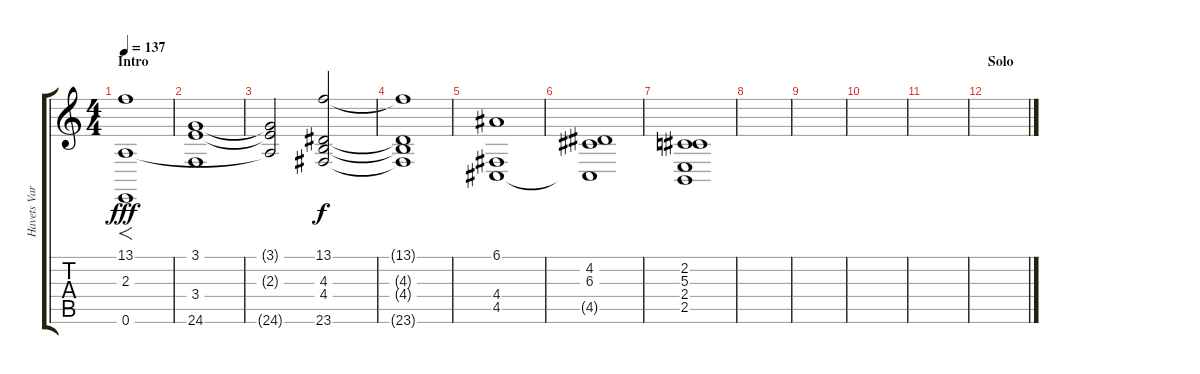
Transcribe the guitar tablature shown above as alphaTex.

\track ("Havets Vargar" "Havets Var") {instrument seashore}
\staff {score tabs}
\tuning (E4 B3 G3 D3 A2 E2) {hide}
\ts (4 4)
\section ("" "Intro")
\tempo 137
\clef g2
\ks c
(13.1 2.3 0.6).1{f dy fff instrument seashore} |
(3.1 3.4 24.6).1 |
(3.1{t} 2.3{t} 24.6{t}).2 (13.1 4.3 4.4 23.6).2{dy f} |
(13.1{t} 4.3{t} 4.4{t} 23.6{t}).1 |
(6.1 4.4 4.5).1 |
(4.2 6.3 4.5{t}).1 |
(2.2 5.3 2.4 2.5).1 |
|
|
|
|
\section ("" "Solo")
